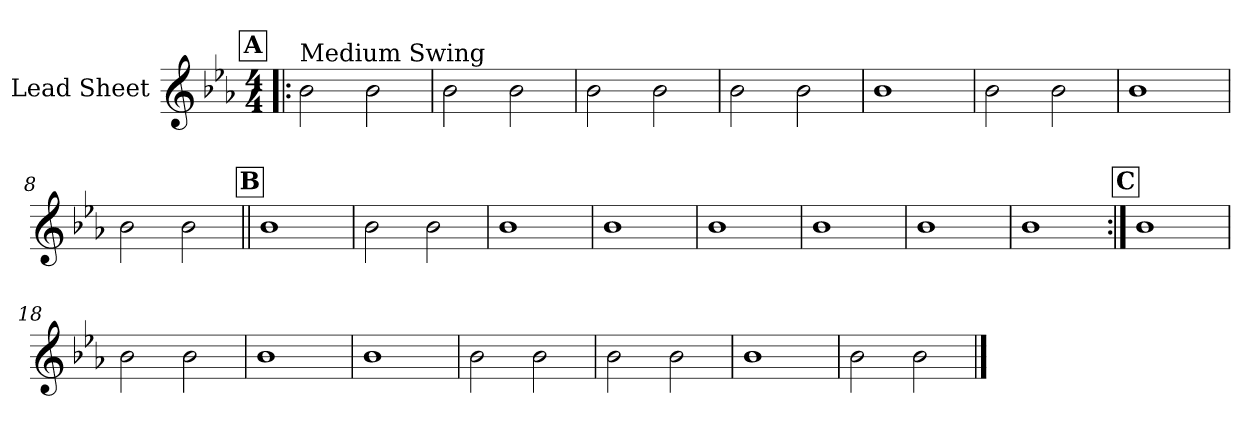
**kern
*part1
*staff1
*I"Lead Sheet
*clefG2
*k[b-e-a-]
*E-:
*M4/4
!!LO:REH:place=s1:a:fs=14:t=A
=1!|:
!LO:TX:a:t=Medium Swing
2b-\
2b-\
=2
2b-\
2b-\
=3
2b-\
2b-\
=4
2b-\
2b-\
!!LO:LB:g=z
=5
1b-
=6
2b-\
2b-\
=7
1b-
=8
2b-\
2b-\
!!LO:LB:g=z
!!LO:REH:place=s1:a:fs=14:t=B
=9||
1b-
=10
2b-\
2b-\
=11
1b-
=12
1b-
!!LO:LB:g=z
=13
1b-
=14
1b-
=15
1b-
=16
1b-
!!LO:LB:g=z
!!LO:REH:place=s1:a:fs=14:t=C
=17:|!
1b-
=18
2b-\
2b-\
=19
1b-
=20
1b-
!!LO:LB:g=z
=21
2b-\
2b-\
=22
2b-\
2b-\
=23
1b-
=24
2b-\
2b-\
==
*-
